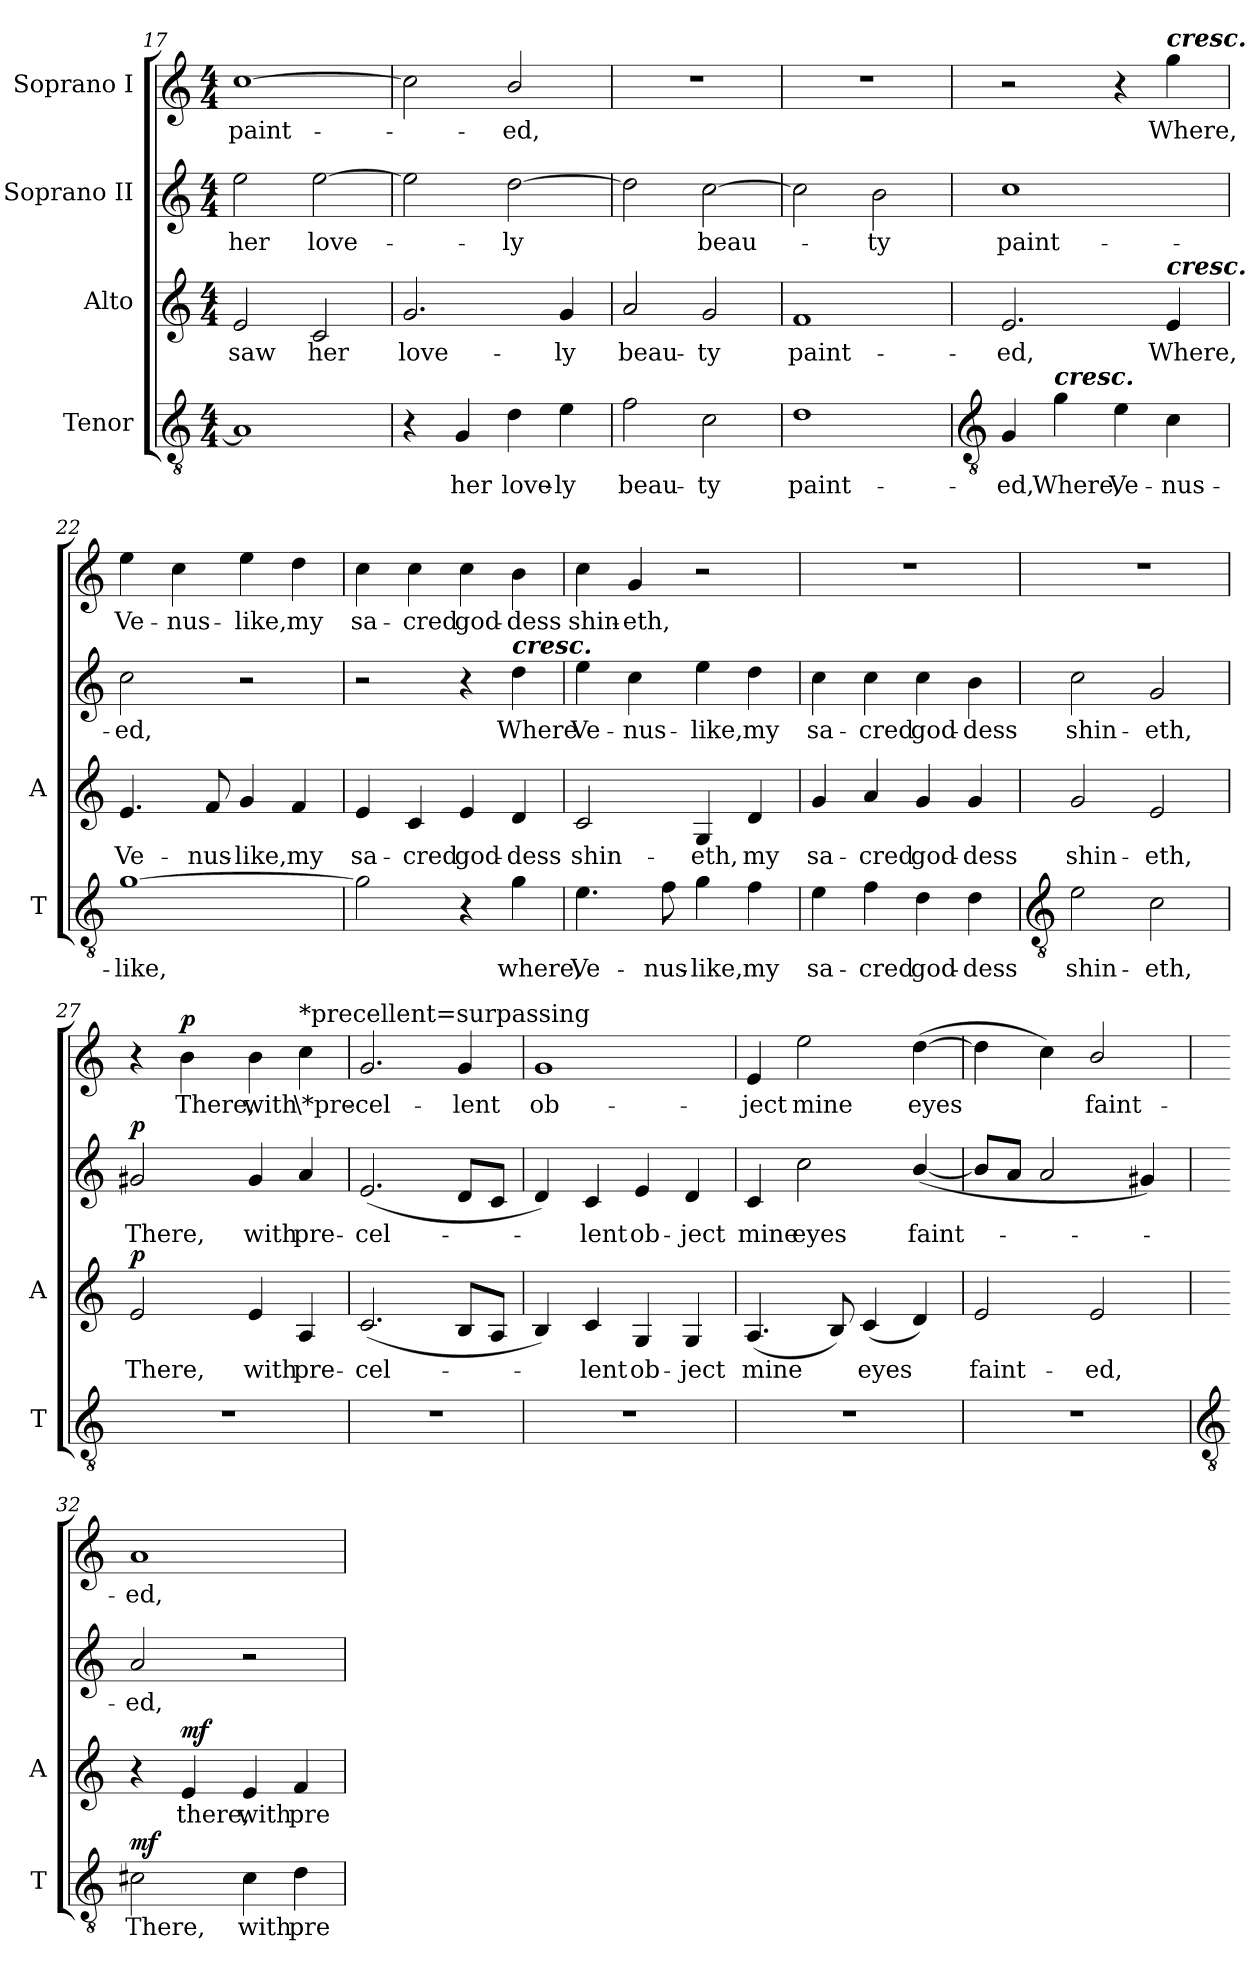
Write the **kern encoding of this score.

**kern	**text	**dynam	**kern	**text	**dynam	**kern	**text	**dynam	**kern	**text	**dynam
*part4	*part4	*part4	*part3	*part3	*part3	*part2	*part2	*part2	*part1	*part1	*part1
*staff4	*staff4	*staff4	*staff3	*staff3	*staff3	*staff2	*staff2	*staff2	*staff1	*staff1	*staff1
*I"Tenor	*	*	*I"Alto	*	*	*I"Soprano II	*	*	*I"Soprano I	*	*
*I'T	*	*	*I'A	*	*	*	*	*	*	*	*
*clefGv2	*	*	*clefG2	*	*	*clefG2	*	*	*clefG2	*	*
*k[]	*	*	*k[]	*	*	*k[]	*	*	*k[]	*	*
*C:	*	*	*C:	*	*	*C:	*	*	*C:	*	*
*M4/4	*	*	*M4/4	*	*	*M4/4	*	*	*M4/4	*	*
=17	=17	=17	=17	=17	=17	=17	=17	=17	=17	=17	=17
!	!	!	!	!LO:LY:b	!	!	!LO:LY:b	!	!	!LO:LY:b	!
1A]	.	.	2e	saw	.	2ee	her	.	[1cc	paint-	.
!	!	!	!	!LO:LY:b	!	!	!LO:LY:b	!	!	!	!
.	.	.	2c	her	.	[2ee	love-	.	.	.	.
=18	=18	=18	=18	=18	=18	=18	=18	=18	=18	=18	=18
!	!	!	!	!LO:LY:b	!	!	!	!	!	!	!
4r	.	.	2.g	love-	.	2ee]	.	.	2cc]	.	.
!	!LO:LY:b	!	!	!	!	!	!	!	!	!	!
4G	her	.	.	.	.	.	.	.	.	.	.
!	!LO:LY:b	!	!	!	!	!	!LO:LY:b	!	!	!LO:LY:b	!
4d	love-	.	.	.	.	[2dd	ly	.	2b/	ed,	.
!	!LO:LY:b	!	!	!LO:LY:b	!	!	!	!	!	!	!
4e	-ly	.	4g	-ly	.	.	.	.	.	.	.
=19	=19	=19	=19	=19	=19	=19	=19	=19	=19	=19	=19
!	!LO:LY:b	!	!	!LO:LY:b	!	!	!	!	!	!	!
2f	beau-	.	2a	beau-	.	2dd]	.	.	1r	.	.
!	!LO:LY:b	!	!	!LO:LY:b	!	!	!LO:LY:b	!	!	!	!
2c	-ty	.	2g	-ty	.	[2cc	beau-	.	.	.	.
=20	=20	=20	=20	=20	=20	=20	=20	=20	=20	=20	=20
!	!LO:LY:b	!	!	!LO:LY:b	!	!	!	!	!	!	!
1d	paint-	.	1f	paint-	.	2cc]	.	.	1r	.	.
!	!	!	!	!	!	!	!LO:LY:b	!	!	!	!
.	.	.	.	.	.	2b	ty	.	.	.	.
!!LO:LB:g=z
=21	=21	=21	=21	=21	=21	=21	=21	=21	=21	=21	=21
*clefGv2	*	*	*	*	*	*	*	*	*	*	*
!	!LO:LY:b	!	!	!LO:LY:b	!	!	!LO:LY:b	!	!	!	!
4G	-ed,	.	2.e	-ed,	.	1cc	paint-	.	2r	.	.
!LO:TX:a:Bi:t=cresc.	!	!	!	!	!	!	!	!	!	!	!
!	!LO:LY:b	!	!	!	!	!	!	!	!	!	!
4g	Where,	.	.	.	.	.	.	.	.	.	.
!	!LO:LY:b	!	!	!	!	!	!	!	!	!	!
4e	Ve-	.	.	.	.	.	.	.	4r	.	.
!	!	!	!	!	!	!	!	!	!LO:TX:a:Bi:t=cresc.	!	!
!	!	!	!LO:TX:a:Bi:t=cresc.	!	!	!	!	!	!	!	!
!	!LO:LY:b	!	!	!LO:LY:b	!	!	!	!	!	!LO:LY:b	!
4c	-nus-	.	4e	Where,	.	.	.	.	4gg	Where,	.
=22	=22	=22	=22	=22	=22	=22	=22	=22	=22	=22	=22
!	!LO:LY:b	!	!	!LO:LY:b	!	!	!LO:LY:b	!	!	!LO:LY:b	!
[1g	-like,	.	4.e	Ve-	.	2cc	-ed,	.	4ee	Ve-	.
!	!	!	!	!	!	!	!	!	!	!LO:LY:b	!
.	.	.	.	.	.	.	.	.	4cc	-nus-	.
!	!	!	!	!LO:LY:b	!	!	!	!	!	!	!
.	.	.	8f	-nus-	.	.	.	.	.	.	.
!	!	!	!	!LO:LY:b	!	!	!	!	!	!LO:LY:b	!
.	.	.	4g	-like,	.	2r	.	.	4ee	-like,	.
!	!	!	!	!LO:LY:b	!	!	!	!	!	!LO:LY:b	!
.	.	.	4f	my	.	.	.	.	4dd	my	.
=23	=23	=23	=23	=23	=23	=23	=23	=23	=23	=23	=23
!	!	!	!	!LO:LY:b	!	!	!	!	!	!LO:LY:b	!
2g]	.	.	4e	sa-	.	2r	.	.	4cc	sa-	.
!	!	!	!	!LO:LY:b	!	!	!	!	!	!LO:LY:b	!
.	.	.	4c	-cred	.	.	.	.	4cc	-cred	.
!	!	!	!	!LO:LY:b	!	!	!	!	!	!LO:LY:b	!
4r	.	.	4e	god-	.	4r	.	.	4cc	god-	.
!	!	!	!	!	!	!LO:TX:a:Bi:t=cresc.	!	!	!	!	!
!	!LO:LY:b	!	!	!LO:LY:b	!	!	!LO:LY:b	!	!	!LO:LY:b	!
4g	where,	.	4d	-dess	.	4dd	Where	.	4b	-dess	.
=24	=24	=24	=24	=24	=24	=24	=24	=24	=24	=24	=24
!	!LO:LY:b	!	!	!LO:LY:b	!	!	!LO:LY:b	!	!	!LO:LY:b	!
4.e	Ve-	.	2c/	shin-	.	4ee	Ve-	.	4cc	shin-	.
!	!	!	!	!	!	!	!LO:LY:b	!	!	!LO:LY:b	!
.	.	.	.	.	.	4cc	-nus-	.	4g	-eth,	.
!	!LO:LY:b	!	!	!	!	!	!	!	!	!	!
8f	-nus-	.	.	.	.	.	.	.	.	.	.
!	!LO:LY:b	!	!	!LO:LY:b	!	!	!LO:LY:b	!	!	!	!
4g	-like,	.	4G	-eth,	.	4ee	-like,	.	2r	.	.
!	!LO:LY:b	!	!	!LO:LY:b	!	!	!LO:LY:b	!	!	!	!
4f	my	.	4d	my	.	4dd	my	.	.	.	.
=25	=25	=25	=25	=25	=25	=25	=25	=25	=25	=25	=25
!	!LO:LY:b	!	!	!LO:LY:b	!	!	!LO:LY:b	!	!	!	!
4e	sa-	.	4g	sa-	.	4cc	sa-	.	1r	.	.
!	!LO:LY:b	!	!	!LO:LY:b	!	!	!LO:LY:b	!	!	!	!
4f	-cred	.	4a	-cred	.	4cc	-cred	.	.	.	.
!	!LO:LY:b	!	!	!LO:LY:b	!	!	!LO:LY:b	!	!	!	!
4d	god-	.	4g	god-	.	4cc	god-	.	.	.	.
!	!LO:LY:b	!	!	!LO:LY:b	!	!	!LO:LY:b	!	!	!	!
4d	-dess	.	4g	-dess	.	4b	-dess	.	.	.	.
!!LO:LB:g=z
=26	=26	=26	=26	=26	=26	=26	=26	=26	=26	=26	=26
*clefGv2	*	*	*	*	*	*	*	*	*	*	*
!	!LO:LY:b	!	!	!LO:LY:b	!	!	!LO:LY:b	!	!	!	!
2e	shin-	.	2g	shin-	.	2cc	shin-	.	1r	.	.
!	!LO:LY:b	!	!	!LO:LY:b	!	!	!LO:LY:b	!	!	!	!
2c	-eth,	.	2e	-eth,	.	2g	-eth,	.	.	.	.
=27	=27	=27	=27	=27	=27	=27	=27	=27	=27	=27	=27
!	!	!	!	!LO:LY:b	!LO:DY:b	!	!LO:LY:b	!LO:DY:b	!	!	!
1r	.	.	2e	There,	p	2g#X	There,	p	4r	.	.
!	!	!	!	!	!	!	!	!	!	!LO:LY:b	!LO:DY:b
.	.	.	.	.	.	.	.	.	4b	There,	p
!	!	!	!	!LO:LY:b	!	!	!LO:LY:b	!	!	!LO:LY:b	!
.	.	.	4e	with	.	4g#	with	.	4b	with	.
!	!	!	!	!	!	!	!	!	!LO:TX:a:t=*precellent=surpassing	!	!
!	!	!	!	!LO:LY:b	!	!	!LO:LY:b	!	!	!LO:LY:b	!
.	.	.	4A	pre-	.	4a	pre-	.	4cc	\*pre-	.
=28	=28	=28	=28	=28	=28	=28	=28	=28	=28	=28	=28
!	!	!	!	!LO:LY:b	!	!	!LO:LY:b	!	!	!LO:LY:b	!
1r	.	.	(<2.c/	-cel-	.	(<2.e	-cel-	.	2.g	-cel-	.
!	!	!	!	!	!	!	!	!	!	!LO:LY:b	!
.	.	.	8BL	.	.	8dL	.	.	4g	-lent	.
.	.	.	8AJ	.	.	8cJ	.	.	.	.	.
=29	=29	=29	=29	=29	=29	=29	=29	=29	=29	=29	=29
!	!	!	!	!	!	!	!	!	!	!LO:LY:b	!
1r	.	.	4B)	.	.	4d)	.	.	1g	ob-	.
!	!	!	!	!LO:LY:b	!	!	!LO:LY:b	!	!	!	!
.	.	.	4c/	lent	.	4c	lent	.	.	.	.
!	!	!	!	!LO:LY:b	!	!	!LO:LY:b	!	!	!	!
.	.	.	4G	ob-	.	4e	ob-	.	.	.	.
!	!	!	!	!LO:LY:b	!	!	!LO:LY:b	!	!	!	!
.	.	.	4G	-ject	.	4d	-ject	.	.	.	.
=30	=30	=30	=30	=30	=30	=30	=30	=30	=30	=30	=30
!	!	!	!	!LO:LY:b	!	!	!LO:LY:b	!	!	!LO:LY:b	!
1r	.	.	(<4.A	mine	.	4c	mine	.	4e	-ject	.
!	!	!	!	!	!	!	!LO:LY:b	!	!	!LO:LY:b	!
.	.	.	.	.	.	2cc	eyes	.	2ee	mine	.
.	.	.	8B)	.	.	.	.	.	.	.	.
!	!	!	!	!LO:LY:b	!	!	!	!	!	!	!
.	.	.	(<4c	eyes	.	.	.	.	.	.	.
!	!	!	!	!	!	!	!LO:LY:b	!	!	!LO:LY:b	!
.	.	.	4d)	.	.	(<[4b/	faint-	.	(>[4dd	eyes	.
=31	=31	=31	=31	=31	=31	=31	=31	=31	=31	=31	=31
!	!	!	!	!LO:LY:b	!	!	!	!	!	!	!
1r	.	.	2e	faint-	.	8b/L]	.	.	4dd]	.	.
.	.	.	.	.	.	8aJ	.	.	.	.	.
.	.	.	.	.	.	2a	.	.	4cc)	.	.
!	!	!	!	!LO:LY:b	!	!	!	!	!	!LO:LY:b	!
.	.	.	2e	-ed,	.	.	.	.	2b/	faint-	.
.	.	.	.	.	.	4g#X)	.	.	.	.	.
!!LO:LB:g=z
=32	=32	=32	=32	=32	=32	=32	=32	=32	=32	=32	=32
*clefGv2	*	*	*	*	*	*	*	*	*	*	*
!	!LO:LY:b	!LO:DY:b	!	!	!	!	!LO:LY:b	!	!	!LO:LY:b	!
2c#X	There,	mf	4r	.	.	2a	ed,	.	1a	-ed,	.
!	!	!	!	!LO:LY:b	!LO:DY:b	!	!	!	!	!	!
.	.	.	4e	there,	mf	.	.	.	.	.	.
!	!LO:LY:b	!	!	!LO:LY:b	!	!	!	!	!	!	!
4c#	with	.	4e	with	.	2r	.	.	.	.	.
!	!LO:LY:b	!	!	!LO:LY:b	!	!	!	!	!	!	!
4d	pre-	.	4f	pre-	.	.	.	.	.	.	.
=	=	=	=	=	=	=	=	=	=	=	=
*-	*-	*-	*-	*-	*-	*-	*-	*-	*-	*-	*-
